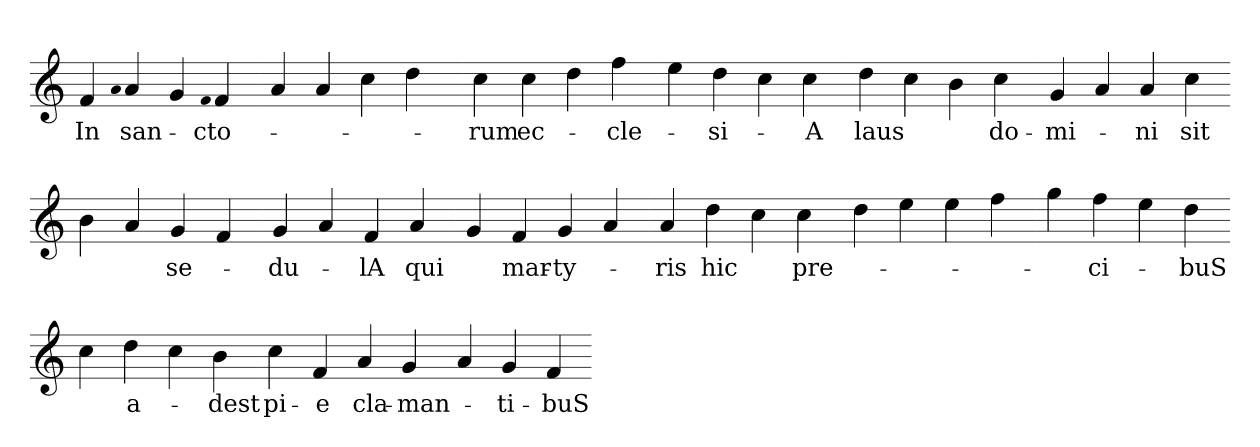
**kern	**text
*part1	*part1
*staff1	*staff1
*clefG2	*
=	=
4f	In
qa	.
4a	san-
4g	.
qf	.
4f	cto-
=-	=-
4a	.
4a	.
4cc	.
4dd	.
=-	=-
4cc	rum
4cc	ec-
4dd	.
4ff	cle-
=-	=-
4ee	.
4dd	si-
4cc	.
4cc	A
=-	=-
4dd	laus
4cc	.
4b	.
4cc	do-
=-	=-
4g	mi-
4a	.
4a	ni
4cc	sit
=-	=-
4b	.
4a	.
4g	se-
4f	.
=-	=-
4g	du-
4a	.
4f	lA
4a	qui
=-	=-
4g	.
4f	mar-
4g	ty-
4a	.
=-	=-
4a	ris
4dd	hic
4cc	.
4cc	pre-
=-	=-
4dd	.
4ee	.
4ee	.
4ff	.
=-	=-
4gg	.
4ff	ci-
4ee	.
4dd	buS
=-	=-
4cc	.
4dd	a-
4cc	.
4b	dest
=-	=-
4cc	pi-
4f	e
4a	cla-
4g	man-
=-	=-
4a	.
4g	ti-
4f	buS
=-	=-
*-	*-
